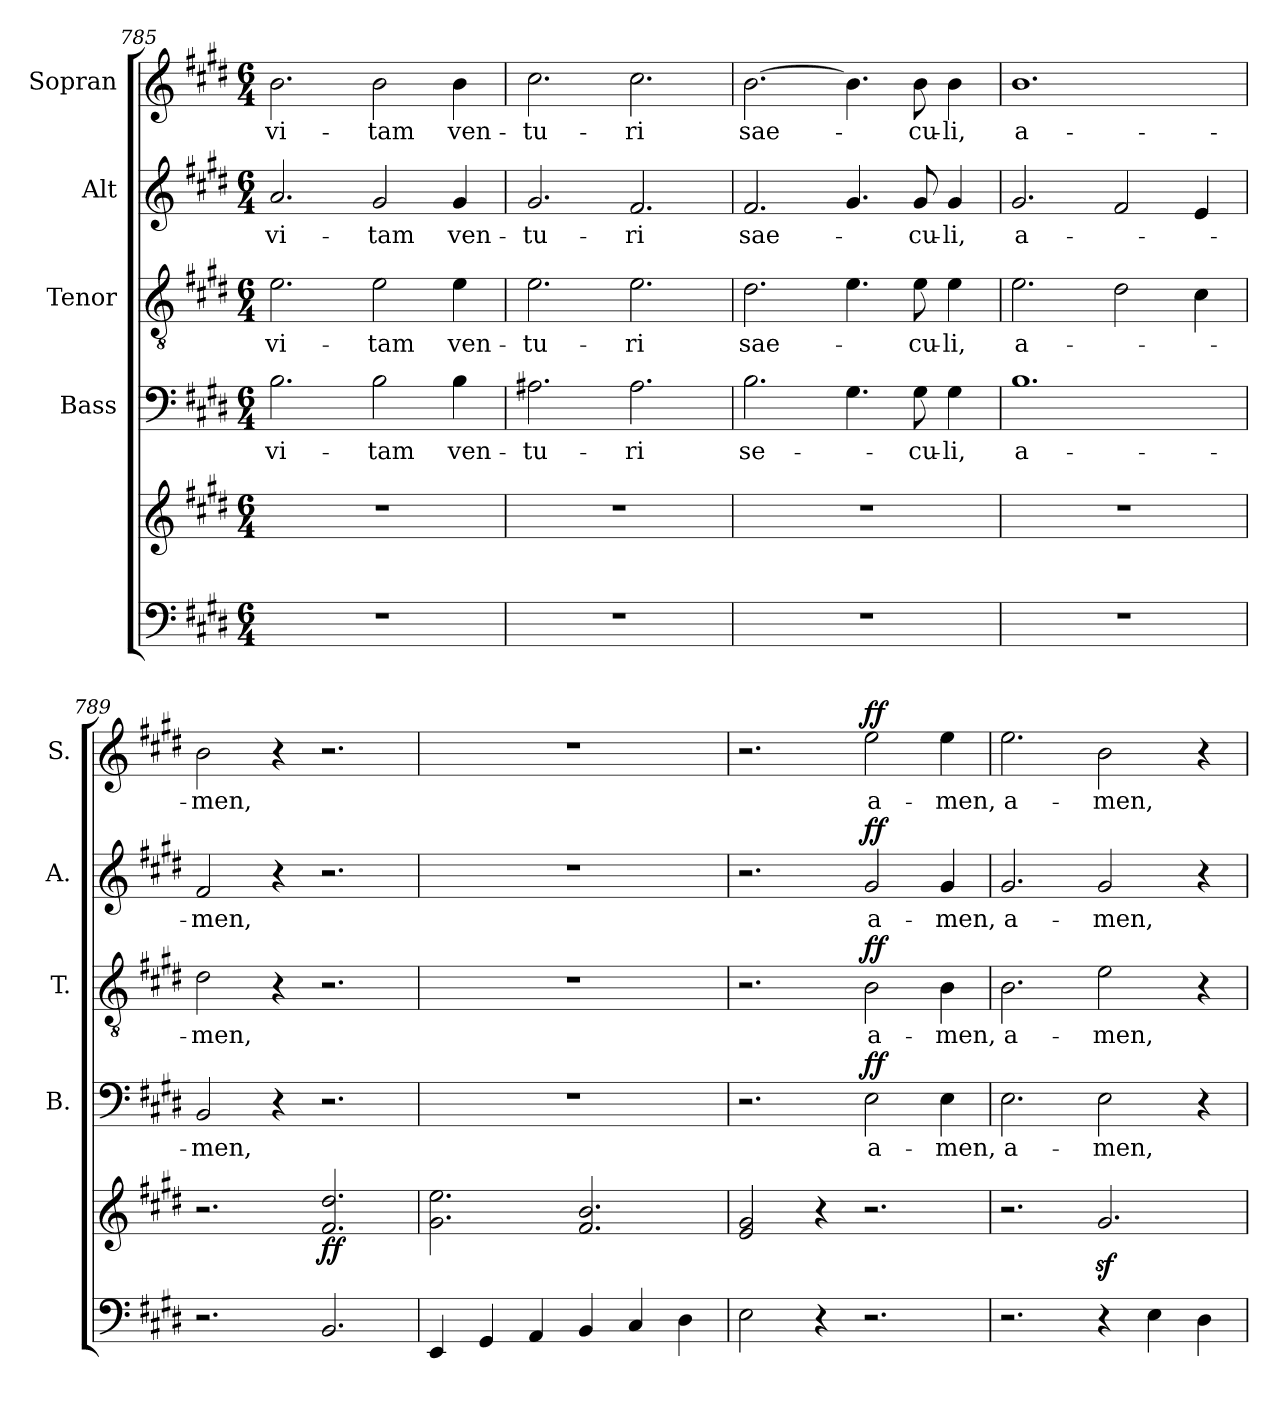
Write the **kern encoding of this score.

**kern	**kern	**dynam	**kern	**text	**dynam	**kern	**text	**dynam	**kern	**text	**dynam	**kern	**text	**dynam
*part5	*part5	*part5	*part4	*part4	*part4	*part3	*part3	*part3	*part2	*part2	*part2	*part1	*part1	*part1
*staff6	*staff5	*staff5/6	*staff4	*staff4	*staff4	*staff3	*staff3	*staff3	*staff2	*staff2	*staff2	*staff1	*staff1	*staff1
*	*	*	*I"Bass	*	*	*I"Tenor	*	*	*I"Alt	*	*	*I"Sopran	*	*
*	*	*	*I'B.	*	*	*I'T.	*	*	*I'A.	*	*	*I'S.	*	*
*clefF4	*clefG2	*	*clefF4	*	*	*clefGv2	*	*	*clefG2	*	*	*clefG2	*	*
*k[f#c#g#d#]	*k[f#c#g#d#]	*	*k[f#c#g#d#]	*	*	*k[f#c#g#d#]	*	*	*k[f#c#g#d#]	*	*	*k[f#c#g#d#]	*	*
*E:	*E:	*	*E:	*	*	*E:	*	*	*E:	*	*	*E:	*	*
*M6/4	*M6/4	*	*M6/4	*	*	*M6/4	*	*	*M6/4	*	*	*M6/4	*	*
=785	=785	=785	=785	=785	=785	=785	=785	=785	=785	=785	=785	=785	=785	=785
!	!	!	!	!LO:LY:b	!	!	!LO:LY:b	!	!	!LO:LY:b	!	!	!LO:LY:b	!
1.r	1.r	.	2.B\	vi-	.	2.e\	vi-	.	2.a/	vi-	.	2.b\	vi-	.
!	!	!	!	!LO:LY:b	!	!	!LO:LY:b	!	!	!LO:LY:b	!	!	!LO:LY:b	!
.	.	.	2B\	-tam	.	2e\	-tam	.	2g#/	-tam	.	2b\	-tam	.
!	!	!	!	!LO:LY:b	!	!	!LO:LY:b	!	!	!LO:LY:b	!	!	!LO:LY:b	!
.	.	.	4B\	ven-	.	4e\	ven-	.	4g#/	ven-	.	4b\	ven-	.
=786	=786	=786	=786	=786	=786	=786	=786	=786	=786	=786	=786	=786	=786	=786
!	!	!	!	!LO:LY:b	!	!	!LO:LY:b	!	!	!LO:LY:b	!	!	!LO:LY:b	!
1.r	1.r	.	2.A#X\	-tu-	.	2.e\	-tu-	.	2.g#/	-tu-	.	2.cc#\	-tu-	.
!	!	!	!	!LO:LY:b	!	!	!LO:LY:b	!	!	!LO:LY:b	!	!	!LO:LY:b	!
.	.	.	2.A#\	-ri	.	2.e\	-ri	.	2.f#/	-ri	.	2.cc#\	-ri	.
=787	=787	=787	=787	=787	=787	=787	=787	=787	=787	=787	=787	=787	=787	=787
!	!	!	!	!LO:LY:b	!	!	!LO:LY:b	!	!	!LO:LY:b	!	!	!LO:LY:b	!
1.r	1.r	.	2.B\	se-	.	2.d#\	sae-	.	2.f#/	sae-	.	[2.b\	sae-	.
.	.	.	4.G#\	.	.	4.e\	.	.	4.g#/	.	.	4.b\]	.	.
!	!	!	!	!LO:LY:b	!	!	!LO:LY:b	!	!	!LO:LY:b	!	!	!LO:LY:b	!
.	.	.	8G#\	-cu-	.	8e\	-cu-	.	8g#/	-cu-	.	8b\	-cu-	.
!	!	!	!	!LO:LY:b	!	!	!LO:LY:b	!	!	!LO:LY:b	!	!	!LO:LY:b	!
.	.	.	4G#\	-li,	.	4e\	-li,	.	4g#/	-li,	.	4b\	-li,	.
=788	=788	=788	=788	=788	=788	=788	=788	=788	=788	=788	=788	=788	=788	=788
!	!	!	!	!LO:LY:b	!	!	!LO:LY:b	!	!	!LO:LY:b	!	!	!LO:LY:b	!
1.r	1.r	.	1.B	a-	.	2.e\	a-	.	2.g#/	a-	.	1.b	a-	.
.	.	.	.	.	.	2d#\	.	.	2f#/	.	.	.	.	.
.	.	.	.	.	.	4c#\	.	.	4e/	.	.	.	.	.
!!LO:PB:g=z
=789	=789	=789	=789	=789	=789	=789	=789	=789	=789	=789	=789	=789	=789	=789
!	!	!	!	!LO:LY:b	!	!	!LO:LY:b	!	!	!LO:LY:b	!	!	!LO:LY:b	!
2.r	2.r	.	2BB/	-men,	.	2d#\	-men,	.	2f#/	-men,	.	2b\	-men,	.
.	.	.	4r	.	.	4r	.	.	4r	.	.	4r	.	.
!	!	!LO:DY:b	!	!	!	!	!	!	!	!	!	!	!	!
2.BB/	2.f#/ 2.dd#/	ff	2.r	.	.	2.r	.	.	2.r	.	.	2.r	.	.
=790	=790	=790	=790	=790	=790	=790	=790	=790	=790	=790	=790	=790	=790	=790
4EE/	2.g#\ 2.ee\	.	1.r	.	.	1.r	.	.	1.r	.	.	1.r	.	.
4GG#/	.	.	.	.	.	.	.	.	.	.	.	.	.	.
4AA/	.	.	.	.	.	.	.	.	.	.	.	.	.	.
4BB/	2.f#/ 2.b/	.	.	.	.	.	.	.	.	.	.	.	.	.
4C#/	.	.	.	.	.	.	.	.	.	.	.	.	.	.
4D#\	.	.	.	.	.	.	.	.	.	.	.	.	.	.
=791	=791	=791	=791	=791	=791	=791	=791	=791	=791	=791	=791	=791	=791	=791
2E\	2e/ 2g#/	.	2.r	.	.	2.r	.	.	2.r	.	.	2.r	.	.
4r	4r	.	.	.	.	.	.	.	.	.	.	.	.	.
!	!	!	!	!LO:LY:b	!LO:DY:a	!	!LO:LY:b	!LO:DY:a	!	!LO:LY:b	!LO:DY:a	!	!LO:LY:b	!LO:DY:a
2.r	2.r	.	2E\	a-	ff	2B\	a-	ff	2g#/	a-	ff	2ee\	a-	ff
!	!	!	!	!LO:LY:b	!	!	!LO:LY:b	!	!	!LO:LY:b	!	!	!LO:LY:b	!
.	.	.	4E\	-men,	.	4B\	-men,	.	4g#/	-men,	.	4ee\	-men,	.
=792	=792	=792	=792	=792	=792	=792	=792	=792	=792	=792	=792	=792	=792	=792
!	!	!	!	!LO:LY:b	!	!	!LO:LY:b	!	!	!LO:LY:b	!	!	!LO:LY:b	!
2.r	2.r	.	2.E\	a-	.	2.B\	a-	.	2.g#/	a-	.	2.ee\	a-	.
!	!	!	!	!LO:LY:b	!	!	!LO:LY:b	!	!	!LO:LY:b	!	!	!LO:LY:b	!
4r	2.g#z</	.	2E\	-men,	.	2e\	-men,	.	2g#/	-men,	.	2b\	-men,	.
4E\	.	.	.	.	.	.	.	.	.	.	.	.	.	.
4D#\	.	.	4r	.	.	4r	.	.	4r	.	.	4r	.	.
=	=	=	=	=	=	=	=	=	=	=	=	=	=	=
*-	*-	*-	*-	*-	*-	*-	*-	*-	*-	*-	*-	*-	*-	*-
